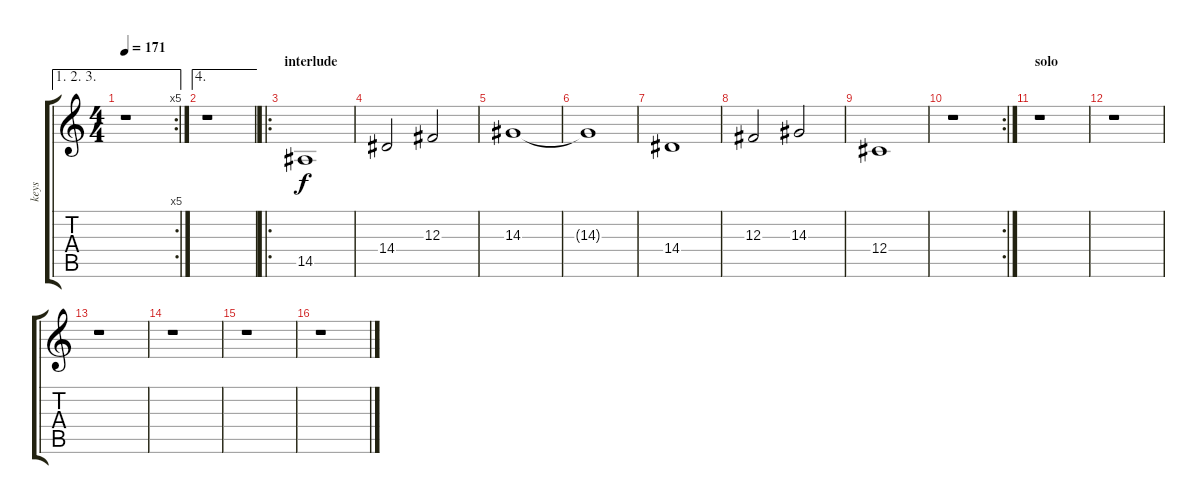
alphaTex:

\track ("keys" "keys") {instrument electricgrandpiano}
\staff {score tabs}
\tuning (Eb4 Bb3 Gb3 Db3 Ab2 Eb2) {hide}
\ae (1 2 3)
\rc 5
\ts (4 4)
\tempo 171
\clef g2
\ks c
r.1{dy f} |
\ae 4
r.1 |
\ro
\section ("" "interlude")
14.5.1 |
14.4.2 12.3.2 |
14.3.1 |
14.3{t}.1 |
14.4.1 |
12.3.2 14.3.2 |
12.4.1 |
\rc 2
r.1 |
\section ("" "solo")
r.1 |
r.1 |
r.1 |
r.1 |
r.1 |
r.1
